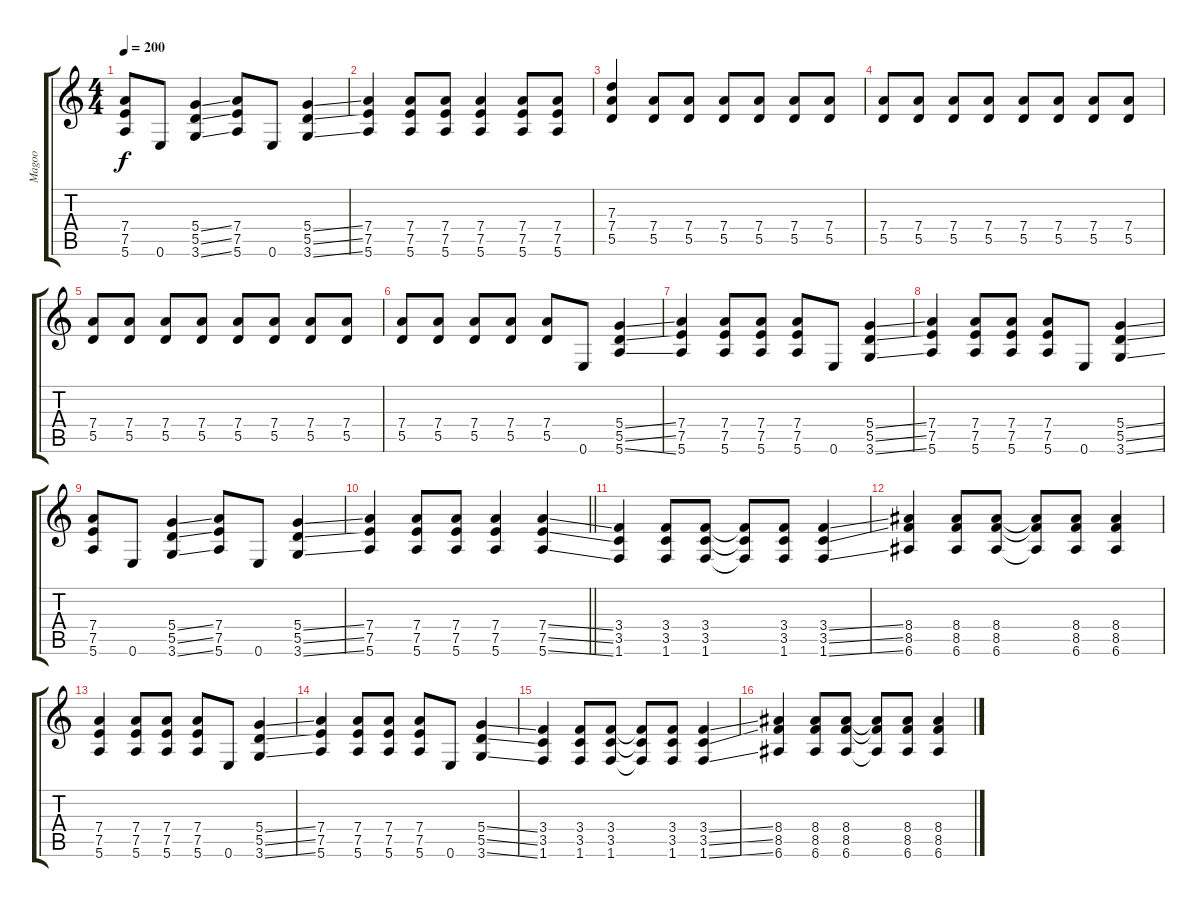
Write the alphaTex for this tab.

\track ("Magoo " "Magoo ") {instrument distortionguitar}
\staff {score tabs}
\tuning (E4 B3 G3 D3 A2 E2) {hide}
\ts (4 4)
\tempo 200
\clef g2
\ks c
(7.4 7.5 5.6).8{dy f} 0.6.8 (5.4{ss} 5.5{ss} 3.6{ss}).4 (7.4 7.5 5.6).8 0.6.8 (5.4{ss} 5.5{ss} 3.6{ss}).4 |
(7.4 7.5 5.6).4 (7.4 7.5 5.6).8 (7.4 7.5 5.6).8 (7.4 7.5 5.6).4 (7.4 7.5 5.6).8 (7.4 7.5 5.6).8 |
(7.3 7.4 5.5).4 (7.4 5.5).8 (7.4 5.5).8 (7.4 5.5).8 (7.4 5.5).8 (7.4 5.5).8 (7.4 5.5).8 |
(7.4 5.5).8 (7.4 5.5).8 (7.4 5.5).8 (7.4 5.5).8 (7.4 5.5).8 (7.4 5.5).8 (7.4 5.5).8 (7.4 5.5).8 |
(7.4 5.5).8 (7.4 5.5).8 (7.4 5.5).8 (7.4 5.5).8 (7.4 5.5).8 (7.4 5.5).8 (7.4 5.5).8 (7.4 5.5).8 |
(7.4 5.5).8 (7.4 5.5).8 (7.4 5.5).8 (7.4 5.5).8 (7.4 5.5).8 0.6.8 (5.4{ss} 5.5{ss} 5.6{ss}).4 |
(7.4 7.5 5.6).4 (7.4 7.5 5.6).8 (7.4 7.5 5.6).8 (7.4 7.5 5.6).8 0.6.8 (5.4{ss} 5.5{ss} 3.6{ss}).4 |
(7.4 7.5 5.6).4 (7.4 7.5 5.6).8 (7.4 7.5 5.6).8 (7.4 7.5 5.6).8 0.6.8 (5.4{ss} 5.5{ss} 3.6{ss}).4 |
(7.4 7.5 5.6).8 0.6.8 (5.4{ss} 5.5{ss} 3.6{ss}).4 (7.4 7.5 5.6).8 0.6.8 (5.4{ss} 5.5{ss} 3.6{ss}).4 |
\barLineRight lightlight
(7.4 7.5 5.6).4 (7.4 7.5 5.6).8 (7.4 7.5 5.6).8 (7.4 7.5 5.6).4 (7.4{ss} 7.5{ss} 5.6{ss}).4 |
(3.4 3.5 1.6).4 (3.4 3.5 1.6).8 (3.4 3.5 1.6).8 (3.4{t} 3.5{t} 1.6{t}).8 (3.4 3.5 1.6).8 (3.4{ss} 3.5{ss} 1.6{ss}).4 |
(8.4 8.5 6.6).4 (8.4 8.5 6.6).8 (8.4 8.5 6.6).8 (8.4{t} 8.5{t} 6.6{t}).8 (8.4 8.5 6.6).8 (8.4 8.5 6.6).4 |
(7.4 7.5 5.6).4 (7.4 7.5 5.6).8 (7.4 7.5 5.6).8 (7.4 7.5 5.6).8 0.6.8 (5.4{ss} 5.5{ss} 3.6{ss}).4 |
(7.4 7.5 5.6).4 (7.4 7.5 5.6).8 (7.4 7.5 5.6).8 (7.4 7.5 5.6).8 0.6.8 (5.4{ss} 5.5{ss} 3.6{ss}).4 |
(3.4 3.5 1.6).4 (3.4 3.5 1.6).8 (3.4 3.5 1.6).8 (3.4{t} 3.5{t} 1.6{t}).8 (3.4 3.5 1.6).8 (3.4{ss} 3.5{ss} 1.6{ss}).4 |
(8.4 8.5 6.6).4 (8.4 8.5 6.6).8 (8.4 8.5 6.6).8 (8.4{t} 8.5{t} 6.6{t}).8 (8.4 8.5 6.6).8 (8.4 8.5 6.6).4
